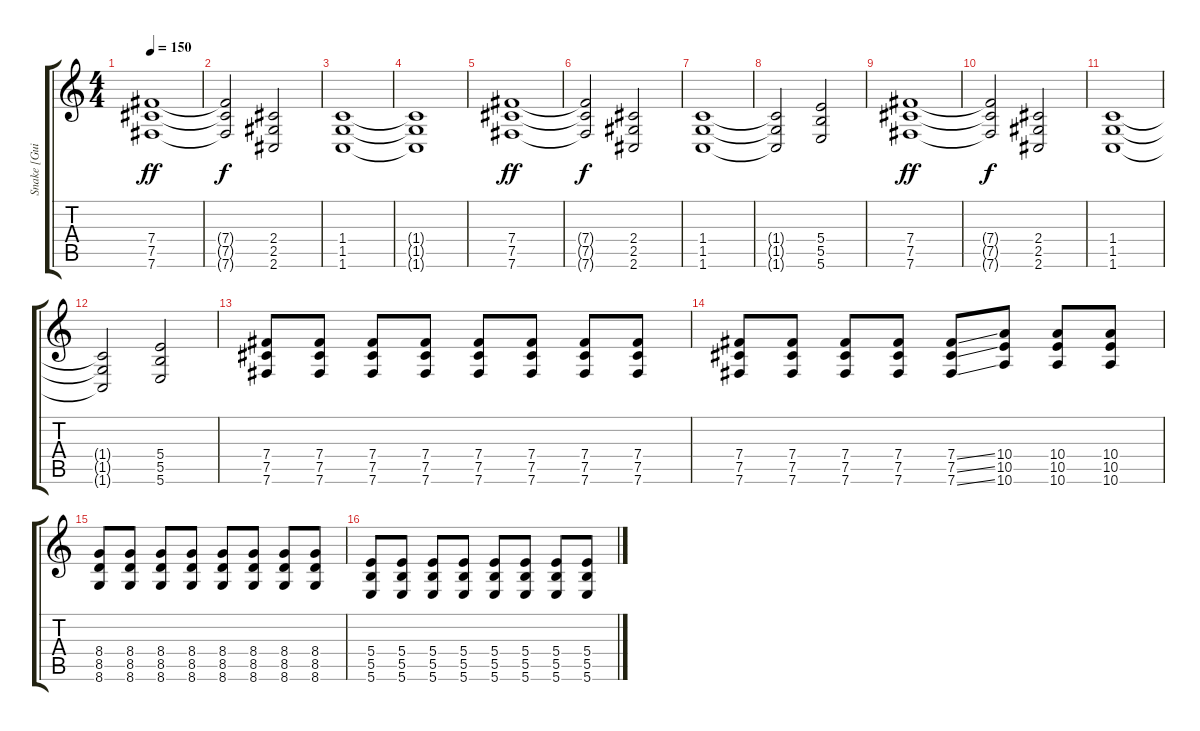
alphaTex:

\track ("Snake [Guitar 1]" "Snake [Gui") {instrument distortionguitar}
\staff {score tabs}
\tuning (Db4 Ab3 E3 B2 Gb2 B1) {hide}
\ts (4 4)
\tempo 150
\clef g2
\ks c
(7.4 7.5 7.6).1{dy ff} |
(7.4{t} 7.5{t} 7.6{t}).2{dy f} (2.4 2.5 2.6).2 |
(1.4 1.5 1.6).1 |
(1.4{t} 1.5{t} 1.6{t}).1 |
(7.4 7.5 7.6).1{dy ff} |
(7.4{t} 7.5{t} 7.6{t}).2{dy f} (2.4 2.5 2.6).2 |
(1.4 1.5 1.6).1 |
(1.4{t} 1.5{t} 1.6{t}).2 (5.4 5.5 5.6).2 |
(7.4 7.5 7.6).1{dy ff} |
(7.4{t} 7.5{t} 7.6{t}).2{dy f} (2.4 2.5 2.6).2 |
(1.4 1.5 1.6).1 |
(1.4{t} 1.5{t} 1.6{t}).2 (5.4 5.5 5.6).2 |
(7.4 7.5 7.6).8 (7.4 7.5 7.6).8 (7.4 7.5 7.6).8 (7.4 7.5 7.6).8 (7.4 7.5 7.6).8 (7.4 7.5 7.6).8 (7.4 7.5 7.6).8 (7.4 7.5 7.6).8 |
(7.4 7.5 7.6).8 (7.4 7.5 7.6).8 (7.4 7.5 7.6).8 (7.4 7.5 7.6).8 (7.4{ss} 7.5{ss} 7.6{ss}).8 (10.4 10.5 10.6).8 (10.4 10.5 10.6).8 (10.4 10.5 10.6).8 |
(8.4 8.5 8.6).8 (8.4 8.5 8.6).8 (8.4 8.5 8.6).8 (8.4 8.5 8.6).8 (8.4 8.5 8.6).8 (8.4 8.5 8.6).8 (8.4 8.5 8.6).8 (8.4 8.5 8.6).8 |
(5.4 5.5 5.6).8 (5.4 5.5 5.6).8 (5.4 5.5 5.6).8 (5.4 5.5 5.6).8 (5.4 5.5 5.6).8 (5.4 5.5 5.6).8 (5.4 5.5 5.6).8 (5.4 5.5 5.6).8
